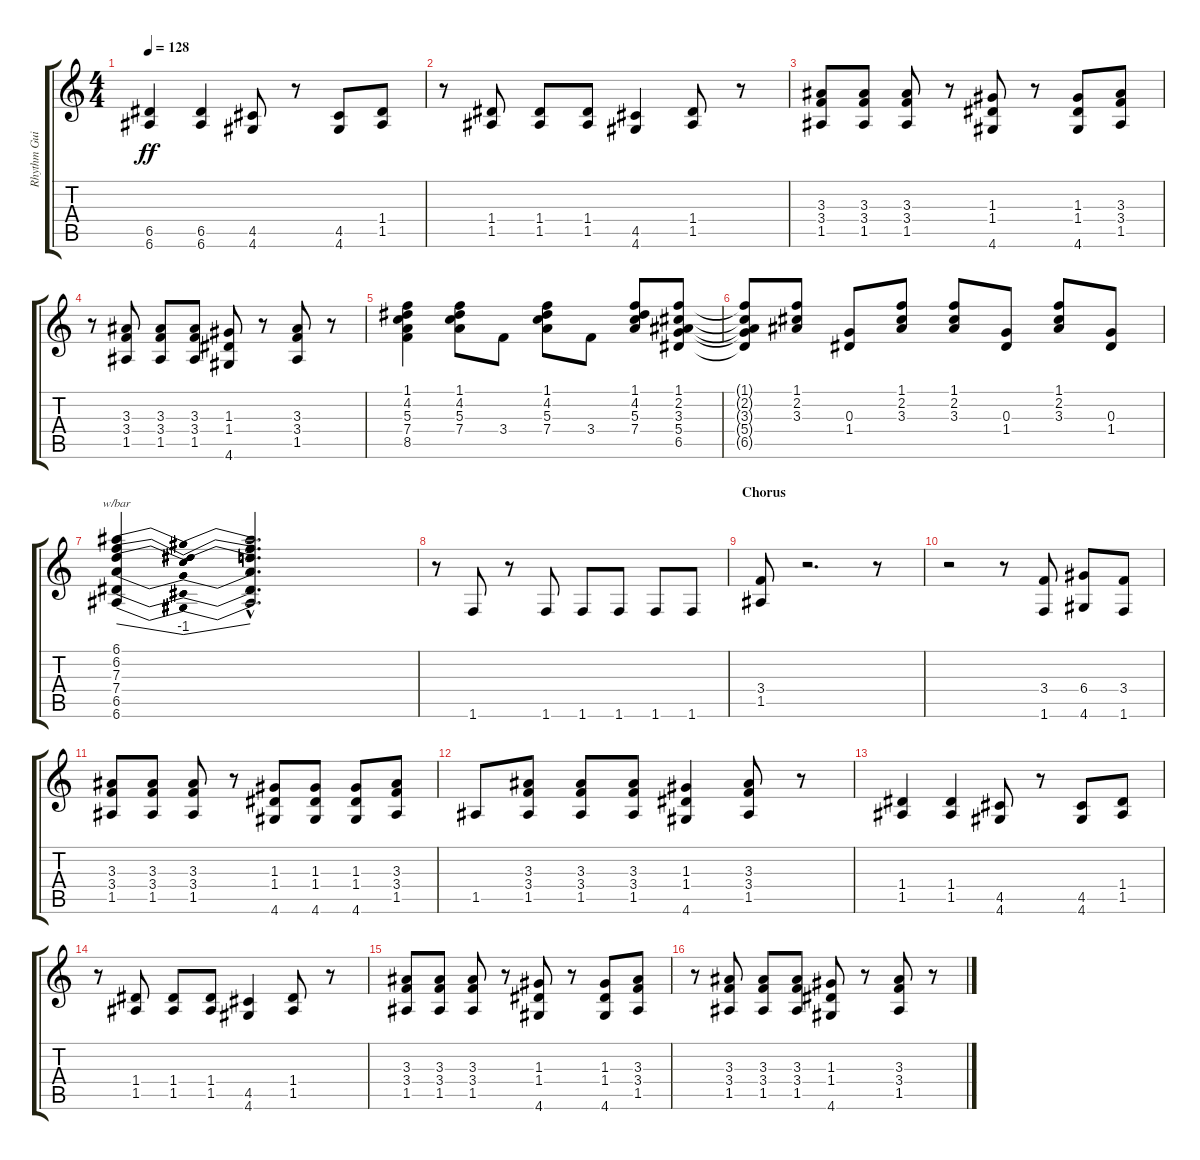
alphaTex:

\track ("Rhythm Guitar" "Rhythm Gui") {instrument electricguitarclean}
\staff {score tabs}
\tuning (E4 B3 G3 D3 A2 E2) {hide}
\ts (4 4)
\tempo 128
\clef g2
\ks c
(6.5 6.6).4{dy ff} (6.5 6.6).4 (4.5 4.6).8 r.8 (4.5 4.6).8 (1.4 1.5).8 |
r.8 (1.4 1.5).8 (1.4 1.5).8 (1.4 1.5).8 (4.5 4.6).4 (1.4 1.5).8 r.8 |
(3.3 3.4 1.5).8 (3.3 3.4 1.5).8 (3.3 3.4 1.5).8 r.8 (1.3 1.4 4.6).8 r.8 (1.3 1.4 4.6).8 (3.3 3.4 1.5).8 |
r.8 (3.3 3.4 1.5).8 (3.3 3.4 1.5).8 (3.3 3.4 1.5).8 (1.3 1.4 4.6).8 r.8 (3.3 3.4 1.5).8 r.8 |
(1.1 4.2 5.3 7.4 8.5).4 (1.1 4.2 5.3 7.4).8 3.4.8 (1.1 4.2 5.3 7.4).8 3.4.8 (1.1 4.2 5.3 7.4).8 (1.1 2.2 3.3 5.4 6.5).8 |
(1.1{t} 2.2{t} 3.3{t} 5.4{t} 6.5{t}).8 (1.1 2.2 3.3).8 (0.3 1.4).8 (1.1 2.2 3.3).8 (1.1 2.2 3.3).8 (0.3 1.4).8 (1.1 2.2 3.3).8 (0.3 1.4).8 |
(6.1 6.2 7.3 7.4 6.5 6.6).4{tbe (dip default 0 0 30 -4 60 0)} (6.1{hac t} 6.2{hac t} 7.3{hac t} 7.4{hac t} 6.5{hac t} 6.6{hac t}).2{d} |
r.8 1.6.8 r.8 1.6.8 1.6.8 1.6.8 1.6.8 1.6.8 |
\section ("" "Chorus")
(3.4 1.5).8{volume 9 instrument electricguitarclean} r.2{d} r.8 |
r.2 r.8 (3.4 1.6).8 (6.4 4.6).8 (3.4 1.6).8 |
(3.3 3.4 1.5).8{volume 8 instrument electricguitarclean} (3.3 3.4 1.5).8 (3.3 3.4 1.5).8 r.8 (1.3 1.4 4.6).8 (1.3 1.4 4.6).8 (1.3 1.4 4.6).8 (3.3 3.4 1.5).8 |
1.5.8 (3.3 3.4 1.5).8 (3.3 3.4 1.5).8 (3.3 3.4 1.5).8 (1.3 1.4 4.6).4 (3.3 3.4 1.5).8 r.8 |
(1.4 1.5).4 (1.4 1.5).4 (4.5 4.6).8 r.8 (4.5 4.6).8 (1.4 1.5).8 |
r.8 (1.4 1.5).8 (1.4 1.5).8 (1.4 1.5).8 (4.5 4.6).4 (1.4 1.5).8 r.8 |
(3.3 3.4 1.5).8 (3.3 3.4 1.5).8 (3.3 3.4 1.5).8 r.8 (1.3 1.4 4.6).8 r.8 (1.3 1.4 4.6).8 (3.3 3.4 1.5).8 |
r.8 (3.3 3.4 1.5).8 (3.3 3.4 1.5).8 (3.3 3.4 1.5).8 (1.3 1.4 4.6).8 r.8 (3.3 3.4 1.5).8 r.8
